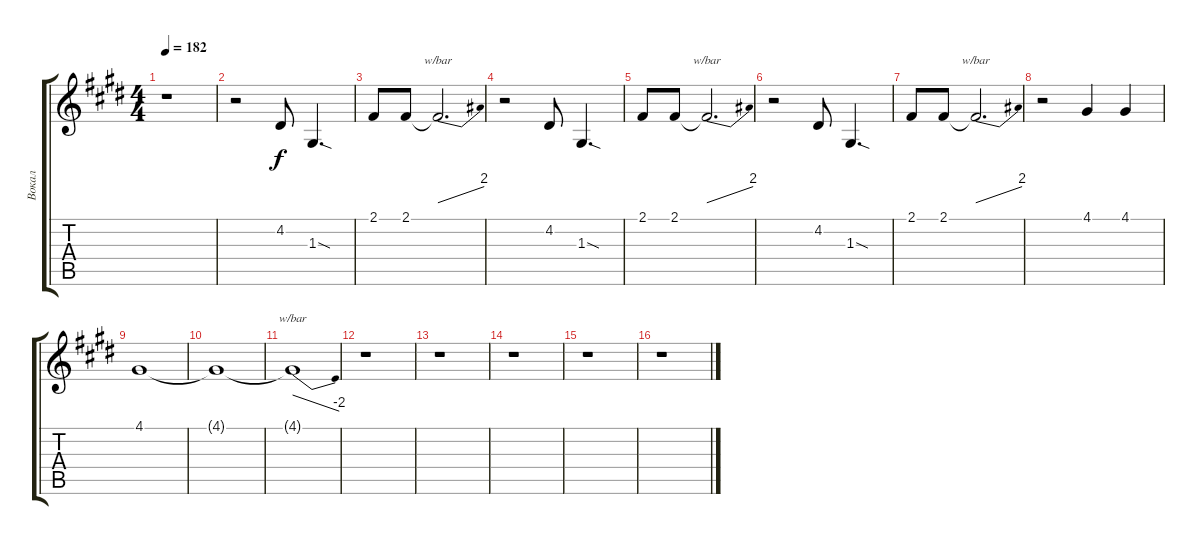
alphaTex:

\track ("Вокал" "Вокал") {instrument oboe}
\staff {score tabs}
\tuning (E4 B3 G3 D3 A2 E2) {hide}
\ts (4 4)
\tempo 182
\clef g2
\ks e
r.1{dy f} |
r.2 4.2.8 1.3{sod}.4{d} |
2.1.8 2.1.8 2.1{t}.2{d tbe (dive default 0 0 60 8)} |
r.2 4.2.8 1.3{sod}.4{d} |
2.1.8 2.1.8 2.1{t}.2{d tbe (dive default 0 0 60 8)} |
r.2 4.2.8 1.3{sod}.4{d} |
2.1.8 2.1.8 2.1{t}.2{d tbe (dive default 0 0 60 8)} |
r.2 4.1.4 4.1.4 |
4.1.1 |
4.1{t}.1 |
4.1{t}.1{tbe (dive default 0 0 60 -8)} |
r.1 |
r.1 |
r.1 |
r.1 |
r.1
